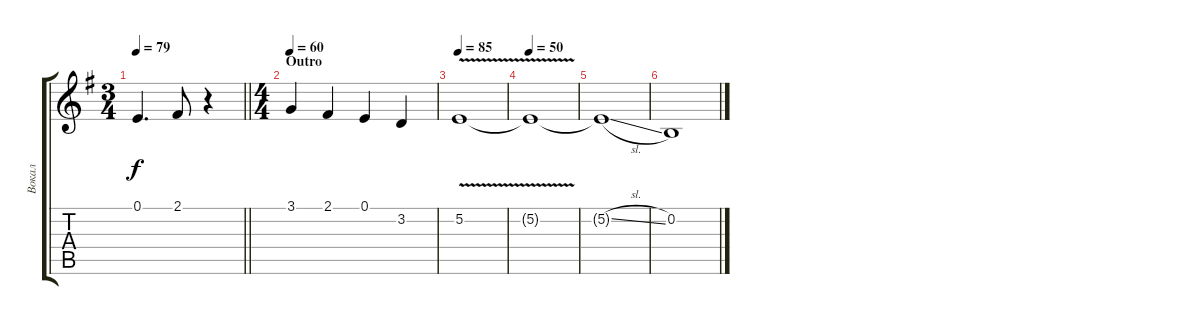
\track ("Вокал" "Вокал") {instrument trumpet}
\staff {score tabs}
\tuning (E4 B3 G3 D3 A2 E2) {hide}
\ts (3 4)
\tempo 79
\clef g2
\barLineRight lightlight
\ks eminor
0.1.4{d dy f} 2.1.8 r.4 |
\ts (4 4)
\section ("" "Outro")
\tempo 60
3.1.4 2.1.4 0.1.4 3.2.4 |
\tempo 85
5.2{v}.1 |
\tempo 50
5.2{t}.1{volume 0} |
5.2{sl t}.1 |
0.2.1
